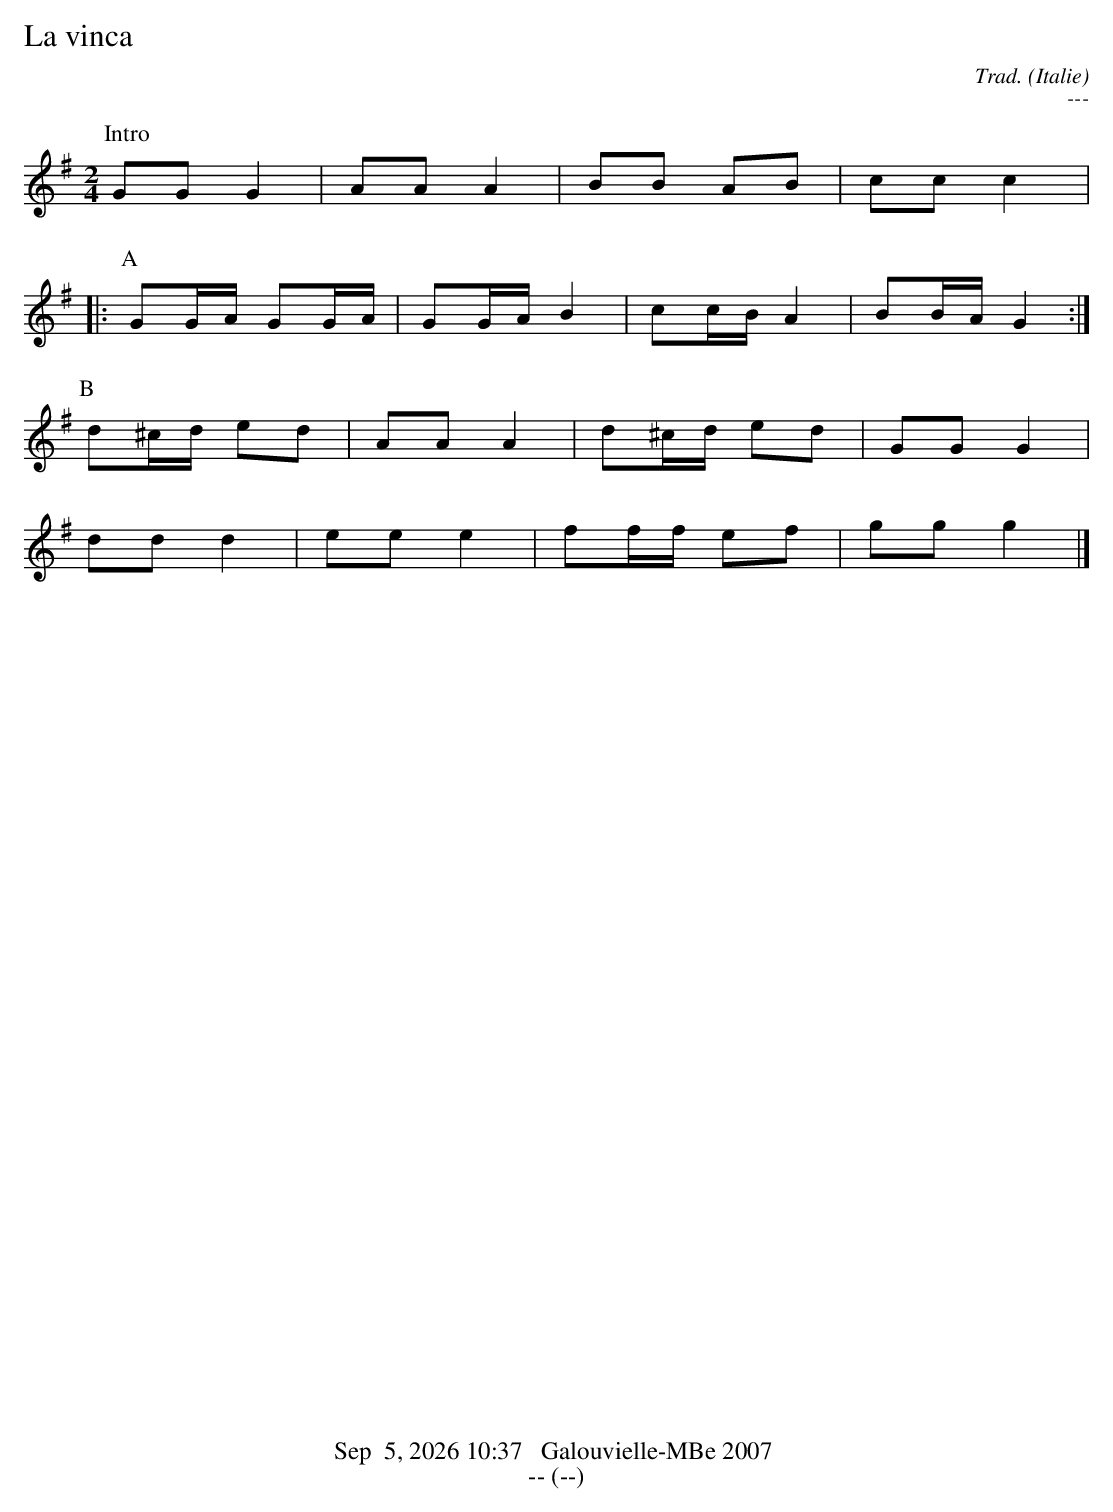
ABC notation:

X:1
T:La vinca
O:Italie
C:Trad.
M:2/4
L:1/8
K:G
P:Intro
GGG2 | AAA2 | BB AB | ccc2 |:
P:A
GG/A/ GG/A/ | GG/A/ B2 | cc/B/ A2 | BB/A/ G2 :|
P:B
d^c/d/ ed | AA A2 | d^c/d/ ed | GGG2 |
dd d2 | ee e2 | ff/f/ ef | gg g2 |]
